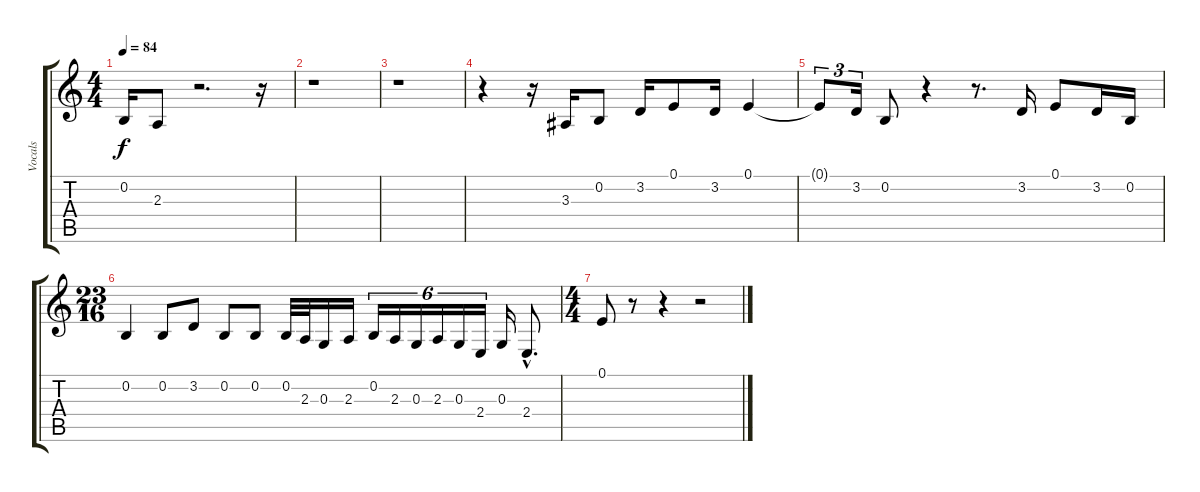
\track ("Vocals" "Vocals") {instrument altosax}
\staff {score tabs}
\tuning (E4 B3 G3 D3 A2 E2) {hide}
\ts (4 4)
\tempo 84
\clef g2
\ks aminor
0.2.16{dy f} 2.3.8 r.2{d} r.16 |
r.1 |
r.1 |
r.4 r.16 3.3.16 0.2.8 3.2.16 0.1.8 3.2.16 0.1.4 |
0.1{t}.8{tu (3 2)} 3.2.16{tu (3 2)} 0.2.8 r.4 r.8{d} 3.2.16 0.1.8 3.2.16 0.2.16 |
\ts (23 16)
0.2.4 0.2.8 3.2.8 0.2.8 0.2.8 0.2.32 2.3.32 0.3.16 2.3.16 0.2.16{tu (6 4)} 2.3.16{tu (6 4)} 0.3.16{tu (6 4)} 2.3.16{tu (6 4)} 0.3.16{tu (6 4)} 2.4.16{tu (6 4)} 0.3.16 2.4{hac}.8{d} |
\ts (4 4)
0.1.8 r.8 r.4 r.2
